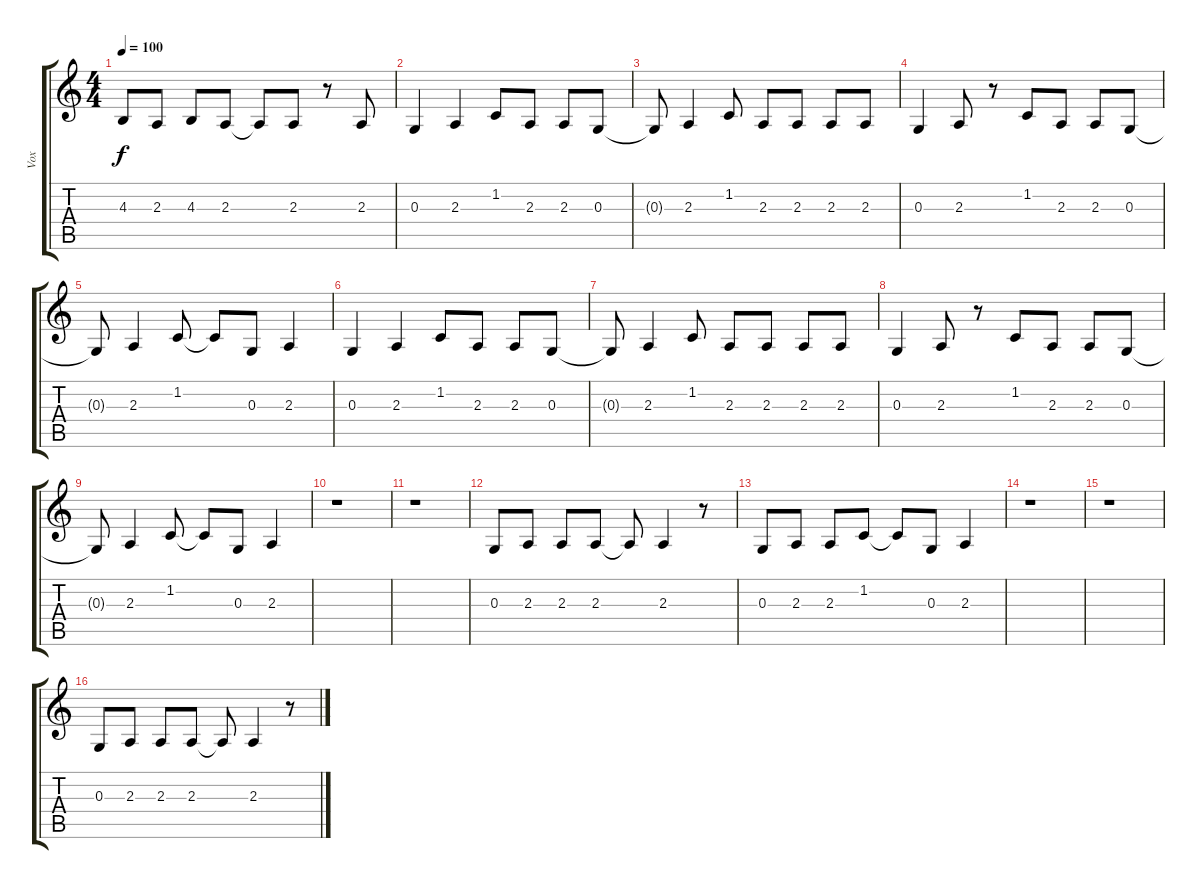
\track ("Vox" "Vox") {instrument bassoon}
\staff {score tabs}
\tuning (E4 B3 G3 D3 A2 E2) {hide}
\ts (4 4)
\tempo 100
\clef g2
\ks c
4.3.8{dy f} 2.3.8 4.3.8 2.3.8 2.3{t}.8 2.3.8 r.8 2.3.8 |
0.3.4 2.3.4 1.2.8 2.3.8 2.3.8 0.3.8 |
0.3{t}.8 2.3.4 1.2.8 2.3.8 2.3.8 2.3.8 2.3.8 |
0.3.4 2.3.8 r.8 1.2.8 2.3.8 2.3.8 0.3.8 |
0.3{t}.8 2.3.4 1.2.8 1.2{t}.8 0.3.8 2.3.4 |
0.3.4 2.3.4 1.2.8 2.3.8 2.3.8 0.3.8 |
0.3{t}.8 2.3.4 1.2.8 2.3.8 2.3.8 2.3.8 2.3.8 |
0.3.4 2.3.8 r.8 1.2.8 2.3.8 2.3.8 0.3.8 |
0.3{t}.8 2.3.4 1.2.8 1.2{t}.8 0.3.8 2.3.4 |
r.1 |
r.1 |
0.3.8 2.3.8 2.3.8 2.3.8 2.3{t}.8 2.3.4 r.8 |
0.3.8 2.3.8 2.3.8 1.2.8 1.2{t}.8 0.3.8 2.3.4 |
r.1 |
r.1 |
0.3.8 2.3.8 2.3.8 2.3.8 2.3{t}.8 2.3.4 r.8
